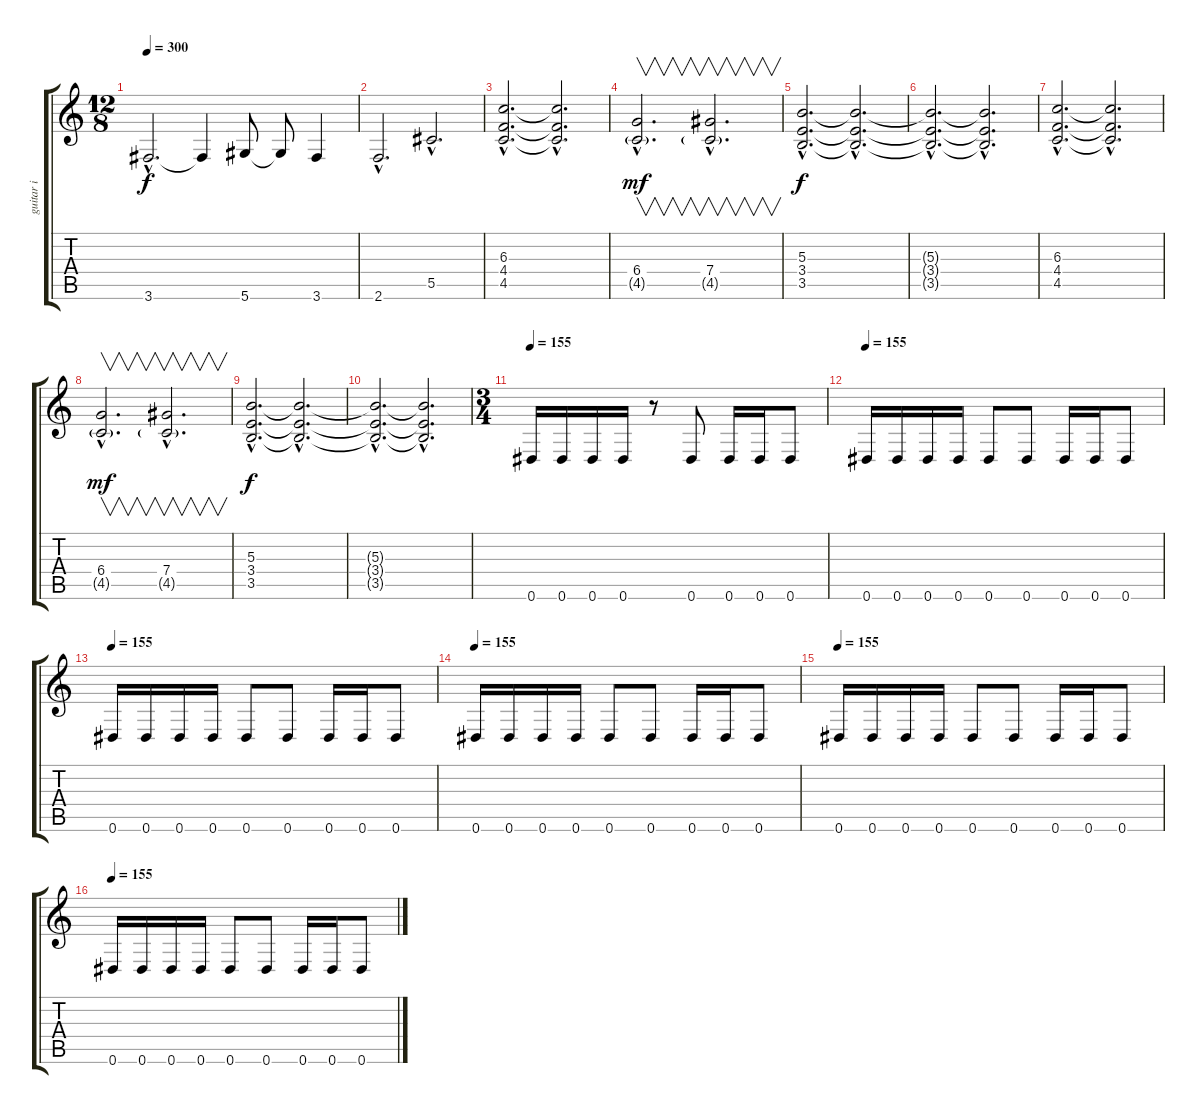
\track ("guitar i" "guitar i") {instrument overdrivenguitar}
\staff {score tabs}
\tuning (Eb4 Bb3 Gb3 Db3 Ab2 Eb2) {hide}
\ts (12 8)
\tempo 300
\clef g2
\ks c
3.6{hac}.2{d dy f} 3.6{t}.4 5.6.8 5.6{t}.8 3.6.4 |
2.6{hac}.2{d} 5.5{hac}.2{d} |
(6.3{hac} 4.4{hac} 4.5{hac}).2{d} (6.3{hac t} 4.4{hac t} 4.5{hac t}).2{d} |
(6.4{hac} 4.5{g hac}).2{v d dy mf} (7.4{hac} 4.5{g hac}).2{v d} |
(5.3{hac} 3.4{hac} 3.5{hac}).2{d dy f} (5.3{hac t} 3.4{hac t} 3.5{hac t}).2{d} |
(5.3{hac t} 3.4{hac t} 3.5{hac t}).2{d} (5.3{hac t} 3.4{hac t} 3.5{hac t}).2{d} |
(6.3{hac} 4.4{hac} 4.5{hac}).2{d} (6.3{hac t} 4.4{hac t} 4.5{hac t}).2{d} |
(6.4{hac} 4.5{g hac}).2{v d dy mf} (7.4{hac} 4.5{g hac}).2{v d} |
(5.3{hac} 3.4{hac} 3.5{hac}).2{d dy f} (5.3{hac t} 3.4{hac t} 3.5{hac t}).2{d} |
(5.3{hac t} 3.4{hac t} 3.5{hac t}).2{d} (5.3{hac t} 3.4{hac t} 3.5{hac t}).2{d} |
\ts (3 4)
\tempo 155
0.6.16 0.6.16 0.6.16 0.6.16 r.8 0.6.8 0.6.16 0.6.16 0.6.8 |
\tempo 155
0.6.16 0.6.16 0.6.16 0.6.16 0.6.8 0.6.8 0.6.16 0.6.16 0.6.8 |
\tempo 155
0.6.16 0.6.16 0.6.16 0.6.16 0.6.8 0.6.8 0.6.16 0.6.16 0.6.8 |
\tempo 155
0.6.16 0.6.16 0.6.16 0.6.16 0.6.8 0.6.8 0.6.16 0.6.16 0.6.8 |
\tempo 155
0.6.16 0.6.16 0.6.16 0.6.16 0.6.8 0.6.8 0.6.16 0.6.16 0.6.8 |
\tempo 155
0.6.16 0.6.16 0.6.16 0.6.16 0.6.8 0.6.8 0.6.16 0.6.16 0.6.8
